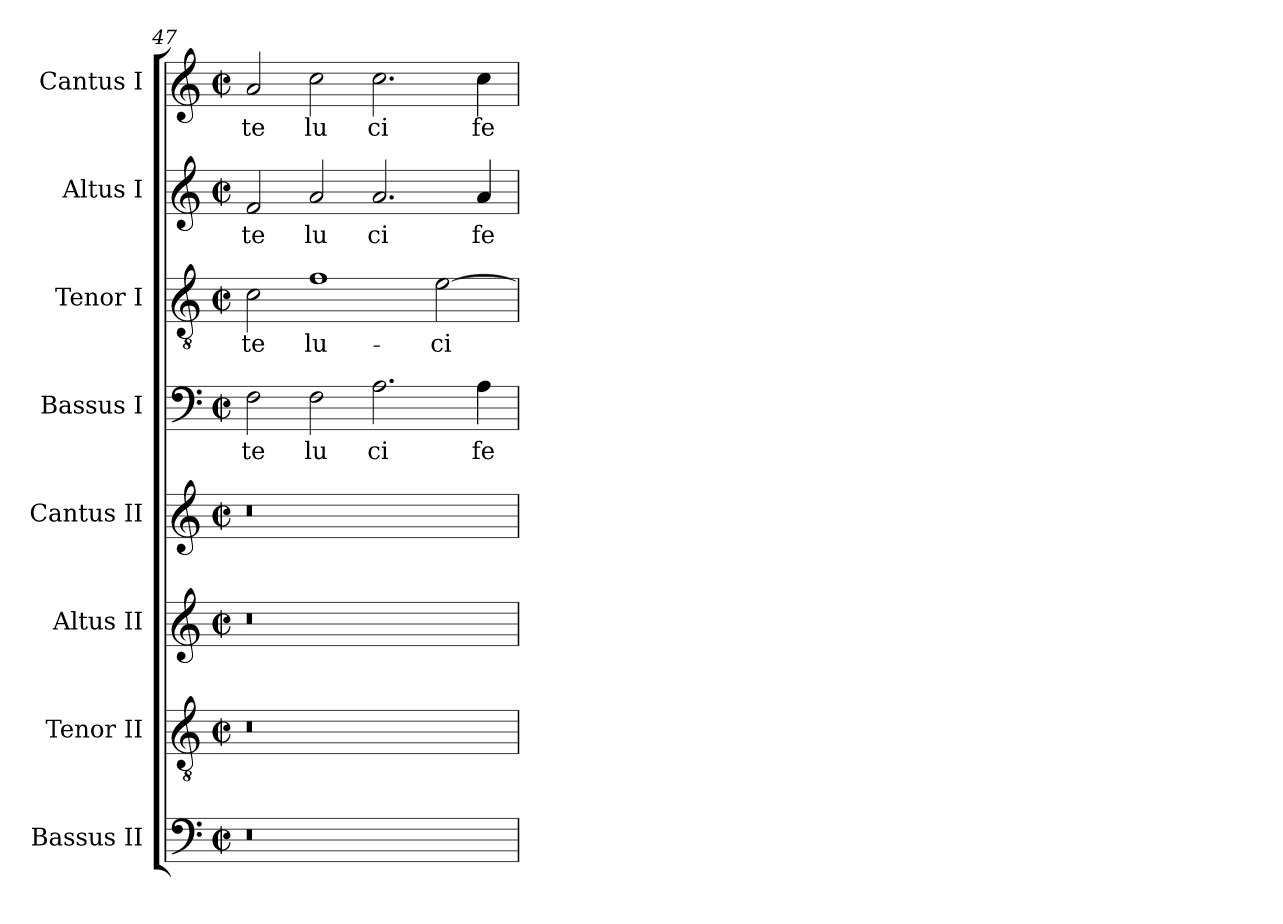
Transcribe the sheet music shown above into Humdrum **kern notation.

**kern	**kern	**kern	**kern	**kern	**text	**kern	**text	**kern	**text	**kern	**text
*part8	*part7	*part6	*part5	*part4	*part4	*part3	*part3	*part2	*part2	*part1	*part1
*staff8	*staff7	*staff6	*staff5	*staff4	*staff4	*staff3	*staff3	*staff2	*staff2	*staff1	*staff1
*I"Bassus II	*I"Tenor II	*I"Altus II	*I"Cantus II	*I"Bassus I	*	*I"Tenor I	*	*I"Altus I	*	*I"Cantus I	*
*clefF4	*clefGv2	*clefG2	*clefG2	*clefF4	*	*clefGv2	*	*clefG2	*	*clefG2	*
*M2/2	*M2/2	*M2/2	*M2/2	*M2/2	*	*M2/2	*	*M2/2	*	*M2/2	*
*met(c|)	*met(c|)	*met(c|)	*met(c|)	*met(c|)	*	*met(c|)	*	*met(c|)	*	*met(c|)	*
=47	=47	=47	=47	=47	=47	=47	=47	=47	=47	=47	=47
!	!	!	!	!	!LO:LY:b:cj	!	!LO:LY:b:cj	!	!LO:LY:b:cj	!	!LO:LY:b:cj
0r	0r	0r	0r	2F\	te	2c\	-te	2f/	te	2a/	te
!	!	!	!	!	!LO:LY:b:cj	!	!LO:LY:b:cj	!	!LO:LY:b:cj	!	!LO:LY:b:cj
.	.	.	.	2F\	lu	1f	lu-	2a/	lu	2cc\	lu
!	!	!	!	!	!LO:LY:b:cj	!	!	!	!LO:LY:b:cj	!	!LO:LY:b:cj
.	.	.	.	2.A\	ci	.	.	2.a/	ci	2.cc\	ci
!	!	!	!	!	!	!	!LO:LY:b:cj	!	!	!	!
.	.	.	.	.	.	[>2e\	-ci-	.	.	.	.
!	!	!	!	!	!LO:LY:b:cj	!	!	!	!LO:LY:b:cj	!	!LO:LY:b:cj
.	.	.	.	4A\	fe	.	.	4a/	fe	4cc\	fe
=	=	=	=	=	=	=	=	=	=	=	=
*-	*-	*-	*-	*-	*-	*-	*-	*-	*-	*-	*-
